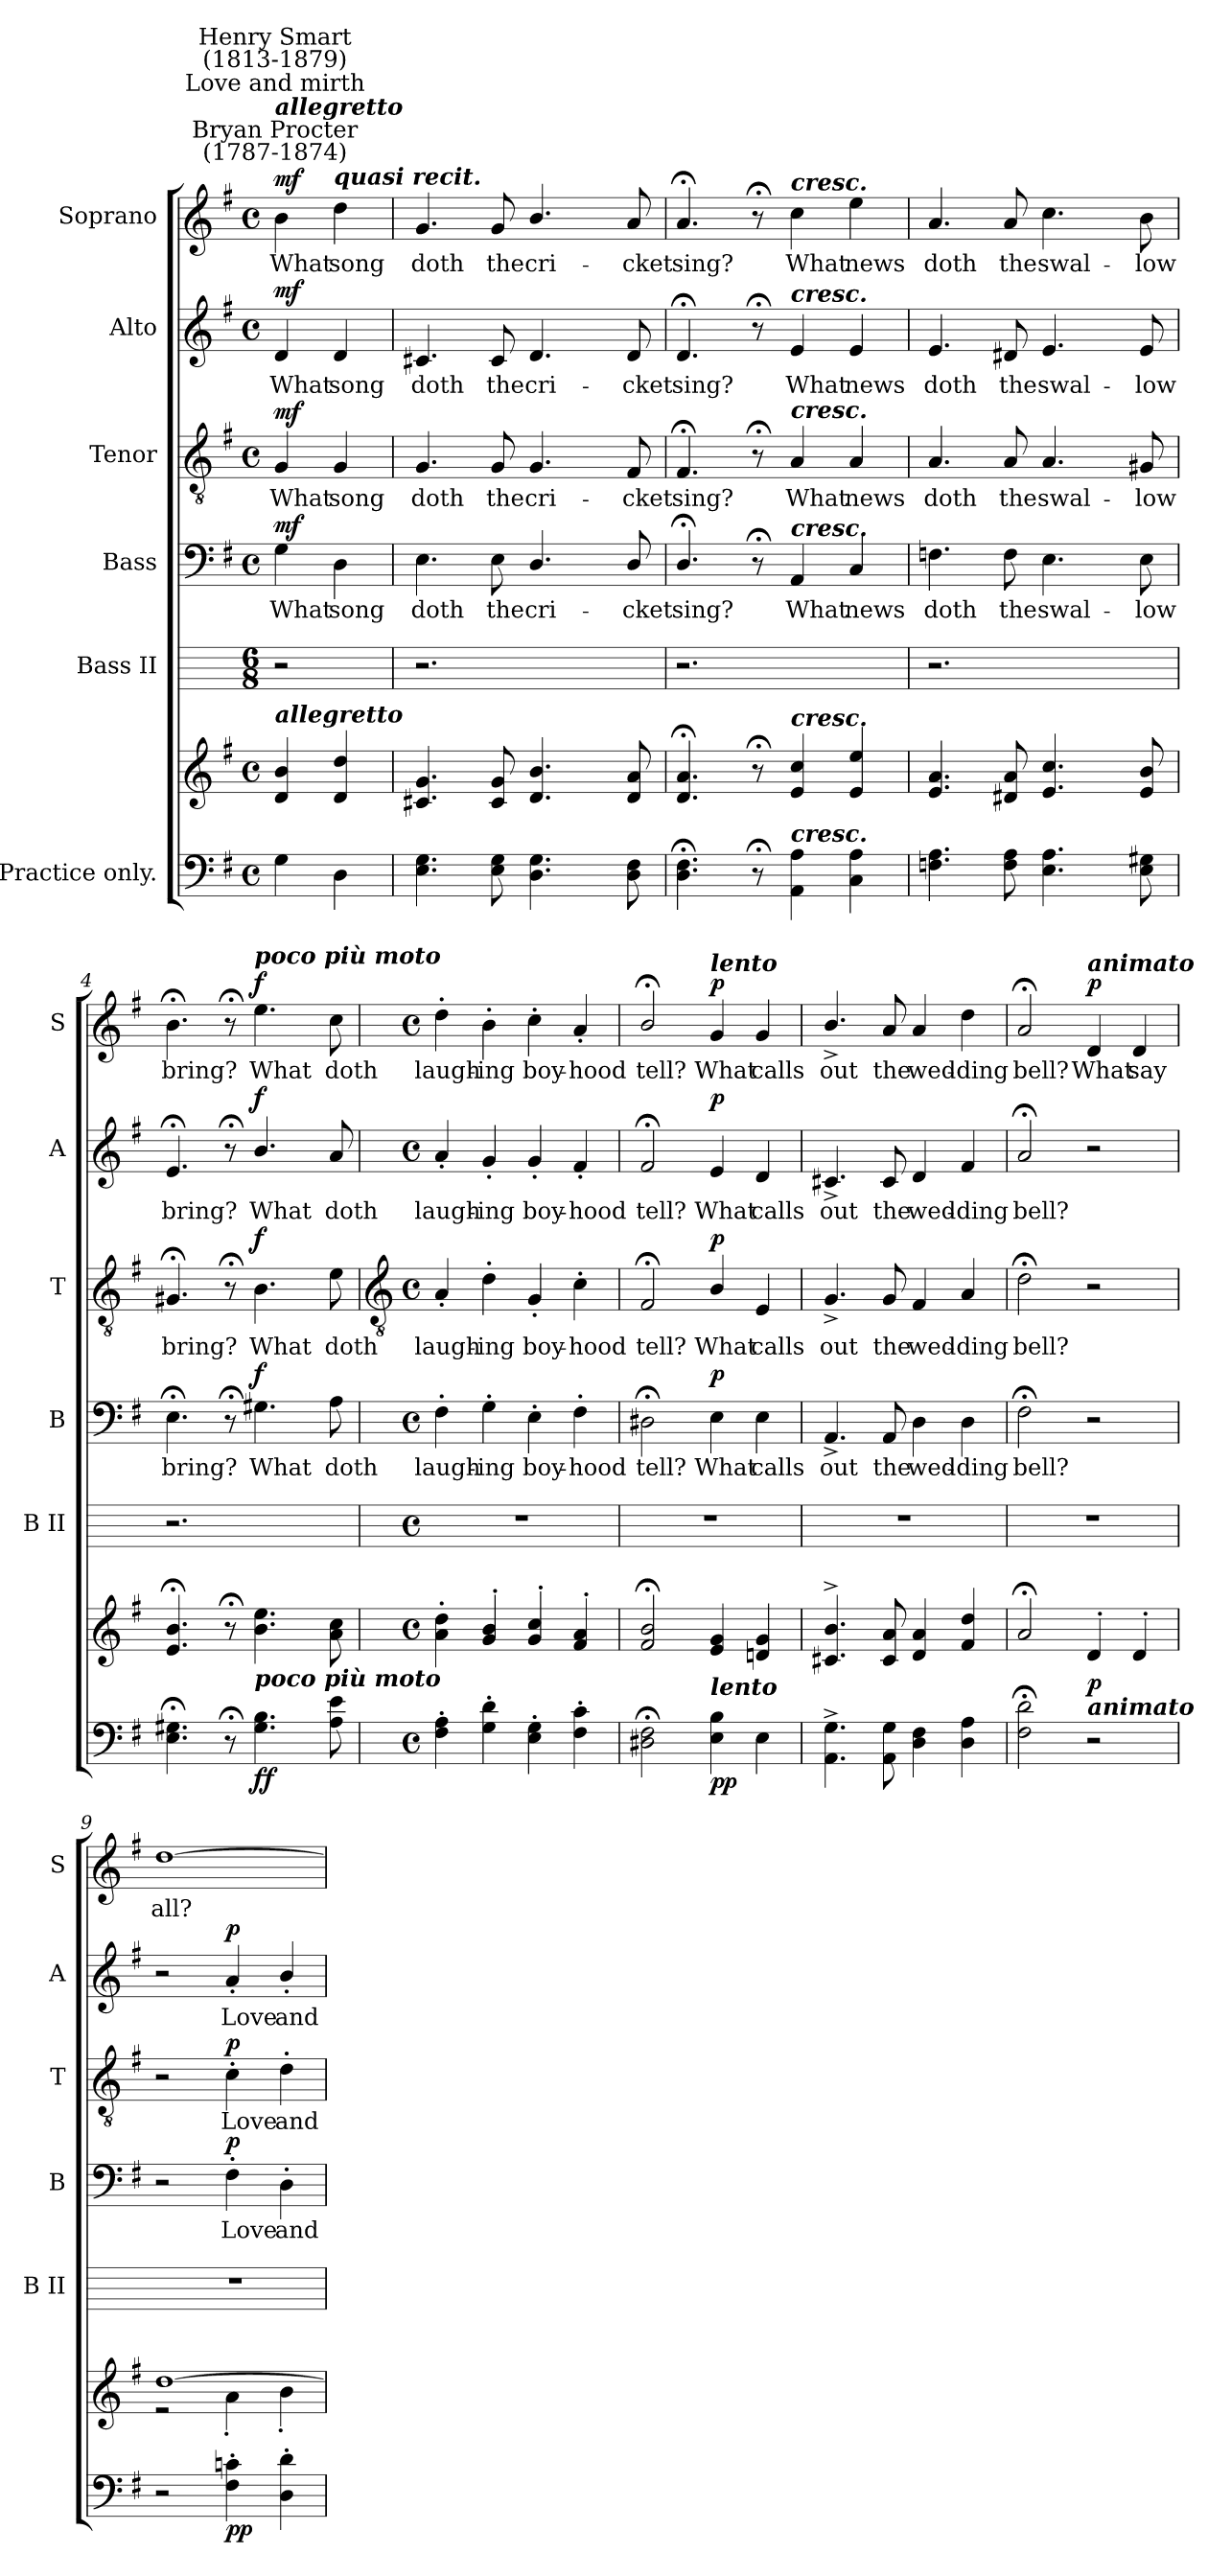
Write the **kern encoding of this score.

**kern	**kern	**dynam	**kern	**kern	**text	**dynam	**kern	**text	**dynam	**kern	**text	**dynam	**kern	**text	**dynam
*part6	*part6	*part6	*part5	*part4	*part4	*part4	*part3	*part3	*part3	*part2	*part2	*part2	*part1	*part1	*part1
*staff7	*staff6	*staff6/7	*staff5	*staff4	*staff4	*staff4	*staff3	*staff3	*staff3	*staff2	*staff2	*staff2	*staff1	*staff1	*staff1
*I"Practice only.	*	*	*I"Bass II	*I"Bass	*	*	*I"Tenor	*	*	*I"Alto	*	*	*I"Soprano	*	*
*	*	*	*I'B II	*I'B	*	*	*I'T	*	*	*I'A	*	*	*I'S	*	*
*clefF4	*clefG2	*	*	*clefF4	*	*	*clefGv2	*	*	*clefG2	*	*	*clefG2	*	*
*k[f#]	*k[f#]	*	*	*k[f#]	*	*	*k[f#]	*	*	*k[f#]	*	*	*k[f#]	*	*
*G:	*G:	*	*	*G:	*	*	*G:	*	*	*G:	*	*	*G:	*	*
*M4/4	*M4/4	*	*M6/8	*M4/4	*	*	*M4/4	*	*	*M4/4	*	*	*M4/4	*	*
*met(c)	*met(c)	*	*	*met(c)	*	*	*met(c)	*	*	*met(c)	*	*	*met(c)	*	*
*MM92	*MM92	*	*MM92	*MM92	*	*	*MM92	*	*	*MM92	*	*	*MM92	*	*
=	=	=	=	=	=	=	=	=	=	=	=	=	=	=	=
!	!	!	!	!	!	!	!	!	!	!	!	!	!LO:TX:a:cj:t=Bryan Procter\n(1787-1874)	!	!
!	!	!	!	!	!	!	!	!	!	!	!	!	!LO:TX:a:Bi:t=allegretto	!	!
!	!	!	!	!	!	!	!	!	!	!	!	!	!LO:TX:a:cj:t=Love and mirth	!	!
!	!	!	!	!	!	!	!	!	!	!	!	!	!LO:TX:a:cj:t=Henry Smart\n(1813-1879)	!	!
!	!LO:TX:a:Bi:t=allegretto	!	!	!	!	!	!	!	!	!	!	!	!	!	!
!	!	!LO:DY:b=2	!	!	!LO:LY:b	!	!	!LO:LY:b	!	!	!LO:LY:b	!	!	!LO:LY:b	!
!	!	!LO:DY:n=1:b	!	!	!	!LO:DY:b	!	!	!LO:DY:b	!	!	!LO:DY:b	!	!	!LO:DY:b
4G	4d 4b	mf mf	2r	4G	What	mf	4G	What	mf	4d	What	mf	4b	What	mf
!	!	!	!	!	!	!	!	!	!	!	!	!	!LO:TX:a:Bi:t=quasi recit.	!	!
!	!	!	!	!	!LO:LY:b	!	!	!LO:LY:b	!	!	!LO:LY:b	!	!	!LO:LY:b	!
4D	4d 4dd	.	.	4D	song	.	4G	song	.	4d	song	.	4dd	song	.
=1	=1	=1	=1	=1	=1	=1	=1	=1	=1	=1	=1	=1	=1	=1	=1
!	!	!	!	!	!LO:LY:b	!	!	!LO:LY:b	!	!	!LO:LY:b	!	!	!LO:LY:b	!
4.E 4.G	4.c#X 4.g	.	2.r	4.E	doth	.	4.G	doth	.	4.c#X	doth	.	4.g	doth	.
!	!	!	!	!	!LO:LY:b	!	!	!LO:LY:b	!	!	!LO:LY:b	!	!	!LO:LY:b	!
8E 8G	8c# 8g	.	.	8E	the	.	8G	the	.	8c#	the	.	8g	the	.
!	!	!	!	!	!LO:LY:b	!	!	!LO:LY:b	!	!	!LO:LY:b	!	!	!LO:LY:b	!
4.D\ 4.G\	4.d 4.b	.	.	4.D/	cri-	.	4.G	cri-	.	4.d	cri-	.	4.b/	cri-	.
.	.	.	4ryy	.	.	.	.	.	.	.	.	.	.	.	.
!	!	!	!	!	!LO:LY:b	!	!	!LO:LY:b	!	!	!LO:LY:b	!	!	!LO:LY:b	!
8D\ 8F#\	8d 8a	.	.	8D/	-cket	.	8F#	-cket	.	8d	-cket	.	8a	-cket	.
=2	=2	=2	=2	=2	=2	=2	=2	=2	=2	=2	=2	=2	=2	=2	=2
!	!	!	!	!	!LO:LY:b	!	!	!LO:LY:b	!	!	!LO:LY:b	!	!	!LO:LY:b	!
4.D\;< 4.F#\;<	4.d;< 4.a;<	.	2.r	4.D;</	sing?	.	4.F#;<	sing?	.	4.d;<	sing?	.	4.a;<	sing?	.
8r;<	8r;<	.	.	8r;<	.	.	8r;<	.	.	8r;<	.	.	8r;<	.	.
!	!	!	!	!	!	!	!	!	!	!	!	!	!LO:TX:a:Bi:t=cresc.	!	!
!	!	!	!	!	!	!	!	!	!	!LO:TX:a:Bi:t=cresc.	!	!	!	!	!
!	!	!	!	!	!	!	!LO:TX:a:Bi:t=cresc.	!	!	!	!	!	!	!	!
!	!	!	!	!LO:TX:a:Bi:t=cresc.	!	!	!	!	!	!	!	!	!	!	!
!	!LO:TX:a:Bi:t=cresc.	!	!	!	!	!	!	!	!	!	!	!	!	!	!
!LO:TX:a:Bi:t=cresc.	!	!	!	!	!	!	!	!	!	!	!	!	!	!	!
!	!	!	!	!	!LO:LY:b	!	!	!LO:LY:b	!	!	!LO:LY:b	!	!	!LO:LY:b	!
4AA 4A	4e 4cc	.	.	4AA	What	.	4A	What	.	4e	What	.	4cc	What	.
!	!	!	!	!	!LO:LY:b	!	!	!LO:LY:b	!	!	!LO:LY:b	!	!	!LO:LY:b	!
4C 4A	4e 4ee	.	4ryy	4C	news	.	4A	news	.	4e	news	.	4ee	news	.
=3	=3	=3	=3	=3	=3	=3	=3	=3	=3	=3	=3	=3	=3	=3	=3
!	!	!	!	!	!LO:LY:b	!	!	!LO:LY:b	!	!	!LO:LY:b	!	!	!LO:LY:b	!
4.Fn 4.A	4.e 4.a	.	2.r	4.Fn	doth	.	4.A	doth	.	4.e	doth	.	4.a	doth	.
!	!	!	!	!	!LO:LY:b	!	!	!LO:LY:b	!	!	!LO:LY:b	!	!	!LO:LY:b	!
8F 8A	8d#X 8a	.	.	8F	the	.	8A	the	.	8d#X	the	.	8a	the	.
!	!	!	!	!	!LO:LY:b	!	!	!LO:LY:b	!	!	!LO:LY:b	!	!	!LO:LY:b	!
4.E 4.A	4.e 4.cc	.	.	4.E	swal-	.	4.A	swal-	.	4.e	swal-	.	4.cc	swal-	.
.	.	.	4ryy	.	.	.	.	.	.	.	.	.	.	.	.
!	!	!	!	!	!LO:LY:b	!	!	!LO:LY:b	!	!	!LO:LY:b	!	!	!LO:LY:b	!
8E 8G#X	8e 8b	.	.	8E	-low	.	8G#X	-low	.	8e	-low	.	8b	-low	.
=4	=4	=4	=4	=4	=4	=4	=4	=4	=4	=4	=4	=4	=4	=4	=4
!	!	!	!	!	!LO:LY:b	!	!	!LO:LY:b	!	!	!LO:LY:b	!	!	!LO:LY:b	!
4.E;< 4.G#X;<	4.e;< 4.b;<	.	2.r	4.E;<	bring?	.	4.G#X;<	bring?	.	4.e;<	bring?	.	4.b;<	bring?	.
8r;<	8r;<	.	.	8r;<	.	.	8r;<	.	.	8r;<	.	.	8r;<	.	.
!	!	!	!	!	!	!	!	!	!	!	!	!	!LO:TX:a:Bi:t=poco più moto	!	!
!	!LO:TX:b:Bi:t=poco più moto	!	!	!	!	!	!	!	!	!	!	!	!	!	!
!	!	!LO:DY:b=2	!	!	!LO:LY:b	!	!	!LO:LY:b	!	!	!LO:LY:b	!	!	!LO:LY:b	!
!	!	!LO:DY:n=1:b	!	!	!	!LO:DY:b	!	!	!LO:DY:b	!	!	!LO:DY:b	!	!	!LO:DY:b
4.G# 4.B	4.b 4.ee	f f	.	4.G#X	What	f	4.B	What	f	4.b/	What	f	4.ee	What	f
.	.	.	4ryy	.	.	.	.	.	.	.	.	.	.	.	.
!	!	!	!	!	!LO:LY:b	!	!	!LO:LY:b	!	!	!LO:LY:b	!	!	!LO:LY:b	!
8A 8e	8a 8cc	.	.	8A	doth	.	8e	doth	.	8a	doth	.	8cc	doth	.
!!LO:LB:g=z
=5	=5	=5	=5	=5	=5	=5	=5	=5	=5	=5	=5	=5	=5	=5	=5
*	*	*	*	*	*	*	*clefGv2	*	*	*	*	*	*	*	*
*M4/4	*M4/4	*	*M4/4	*M4/4	*	*	*M4/4	*	*	*M4/4	*	*	*M4/4	*	*
*met(c)	*met(c)	*	*met(c)	*met(c)	*	*	*met(c)	*	*	*met(c)	*	*	*met(c)	*	*
*	*^	*	*	*	*	*	*	*	*	*	*	*	*	*	*
!	!	!	!	!	!	!LO:LY:b	!	!	!LO:LY:b	!	!	!LO:LY:b	!	!	!LO:LY:b	!
4F#' 4A'	4a\' 4dd\'	1ryy	.	1r	4F#'	laugh-	.	4A'	laugh-	.	4a'	laugh-	.	4dd'	laugh-	.
!	!	!	!	!	!	!LO:LY:b	!	!	!LO:LY:b	!	!	!LO:LY:b	!	!	!LO:LY:b	!
4G' 4d'	4g/' 4b/'	.	.	.	4G'	-ing	.	4d'	-ing	.	4g'	-ing	.	4b'	-ing	.
!	!	!	!	!	!	!LO:LY:b	!	!	!LO:LY:b	!	!	!LO:LY:b	!	!	!LO:LY:b	!
4E' 4G'	4g/' 4cc/'	.	.	.	4E'	boy-	.	4G'	boy-	.	4g'	boy-	.	4cc'	boy-	.
!	!	!	!	!	!	!LO:LY:b	!	!	!LO:LY:b	!	!	!LO:LY:b	!	!	!LO:LY:b	!
4F#' 4c'	4f#/' 4a/'	.	.	.	4F#'	-hood	.	4c'	-hood	.	4f#'	-hood	.	4a'	-hood	.
=6	=6	=6	=6	=6	=6	=6	=6	=6	=6	=6	=6	=6	=6	=6	=6	=6
!	!	!	!	!	!	!LO:LY:b	!	!	!LO:LY:b	!	!	!LO:LY:b	!	!	!LO:LY:b	!
2D#X;< 2F#;<	2f#/;< 2b/;<	1ryy	.	1r	2D#X;<	tell?	.	2F#;<	tell?	.	2f#;<	tell?	.	2b;</	tell?	.
!	!	!	!	!	!	!	!	!	!	!	!	!	!	!LO:TX:a:Bi:t=lento	!	!
!	!LO:TX:b:Bi:t=lento	!	!	!	!	!	!	!	!	!	!	!	!	!	!	!
!	!	!	!LO:DY:b=2	!	!	!LO:LY:b	!	!	!LO:LY:b	!	!	!LO:LY:b	!	!	!LO:LY:b	!
!	!	!	!LO:DY:n=1:b	!	!	!	!LO:DY:b	!	!	!LO:DY:b	!	!	!LO:DY:b	!	!	!LO:DY:b
4E 4B	4e/ 4g/	.	p p	.	4E	What	p	4B/	What	p	4e	What	p	4g	What	p
!	!	!	!	!	!	!LO:LY:b	!	!	!LO:LY:b	!	!	!LO:LY:b	!	!	!LO:LY:b	!
4E	4dn/ 4g/	.	.	.	4E	calls	.	4E	calls	.	4d	calls	.	4g	calls	.
=7	=7	=7	=7	=7	=7	=7	=7	=7	=7	=7	=7	=7	=7	=7	=7	=7
!	!	!	!	!	!	!LO:LY:b	!	!	!LO:LY:b	!	!	!LO:LY:b	!	!	!LO:LY:b	!
4.AA^ 4.G^	4.c#X/^ 4.b/^	1ryy	.	1r	4.AA^	out	.	4.G^	out	.	4.c#X^	out	.	4.b^/	out	.
!	!	!	!	!	!	!LO:LY:b	!	!	!LO:LY:b	!	!	!LO:LY:b	!	!	!LO:LY:b	!
8AA 8G	8c#/ 8a/	.	.	.	8AA	the	.	8G	the	.	8c#	the	.	8a	the	.
!	!	!	!	!	!	!LO:LY:b	!	!	!LO:LY:b	!	!	!LO:LY:b	!	!	!LO:LY:b	!
4D 4F#	4d/ 4a/	.	.	.	4D	wed-	.	4F#	wed-	.	4d	wed-	.	4a	wed-	.
!	!	!	!	!	!	!LO:LY:b	!	!	!LO:LY:b	!	!	!LO:LY:b	!	!	!LO:LY:b	!
4D 4A	4f#/ 4dd/	.	.	.	4D	-ding	.	4A	-ding	.	4f#	-ding	.	4dd	-ding	.
=8	=8	=8	=8	=8	=8	=8	=8	=8	=8	=8	=8	=8	=8	=8	=8	=8
!	!	!	!	!	!	!LO:LY:b	!	!	!LO:LY:b	!	!	!LO:LY:b	!	!	!LO:LY:b	!
2F#;< 2d;<	2a;</	1ryy	.	1r	2F#;<	bell?	.	2d;<	bell?	.	2a;<	bell?	.	2a;<	bell?	.
!	!	!	!	!	!	!	!	!	!	!	!	!	!	!LO:TX:a:Bi:t=animato	!	!
!	!LO:TX:b:Bi:t=animato	!	!	!	!	!	!	!	!	!	!	!	!	!	!	!
!	!	!	!LO:DY:b	!	!	!	!	!	!	!	!	!	!	!	!LO:LY:b	!LO:DY:b
2r	4d'/	.	p	.	2r	.	.	2r	.	.	2r	.	.	4d	What	p
!	!	!	!	!	!	!	!	!	!	!	!	!	!	!	!LO:LY:b	!
.	4d'/	.	.	.	.	.	.	.	.	.	.	.	.	4d	say	.
=9	=9	=9	=9	=9	=9	=9	=9	=9	=9	=9	=9	=9	=9	=9	=9	=9
!	!	!	!	!	!	!	!	!	!	!	!	!	!	!	!LO:LY:b	!
2r	[1dd/	2r	.	1r	2r	.	.	2r	.	.	2r	.	.	[1dd	all?	.
!	!	!	!LO:DY:b=2	!	!	!LO:LY:b	!	!	!LO:LY:b	!	!	!LO:LY:b	!	!	!	!
!	!	!	!LO:DY:n=1:b	!	!	!	!LO:DY:b	!	!	!LO:DY:b	!	!	!LO:DY:b	!	!	!
4F#' 4cn'	.	4a'\	p p	.	4F#'	Love	p	4c'	Love	p	4a'	Love	p	.	.	.
!	!	!	!	!	!	!LO:LY:b	!	!	!LO:LY:b	!	!	!LO:LY:b	!	!	!	!
4D' 4d'	.	4b'\	.	.	4D'	and	.	4d'	and	.	4b'/	and	.	.	.	.
*	*v	*v	*	*	*	*	*	*	*	*	*	*	*	*	*	*
=	=	=	=	=	=	=	=	=	=	=	=	=	=	=	=
*-	*-	*-	*-	*-	*-	*-	*-	*-	*-	*-	*-	*-	*-	*-	*-
